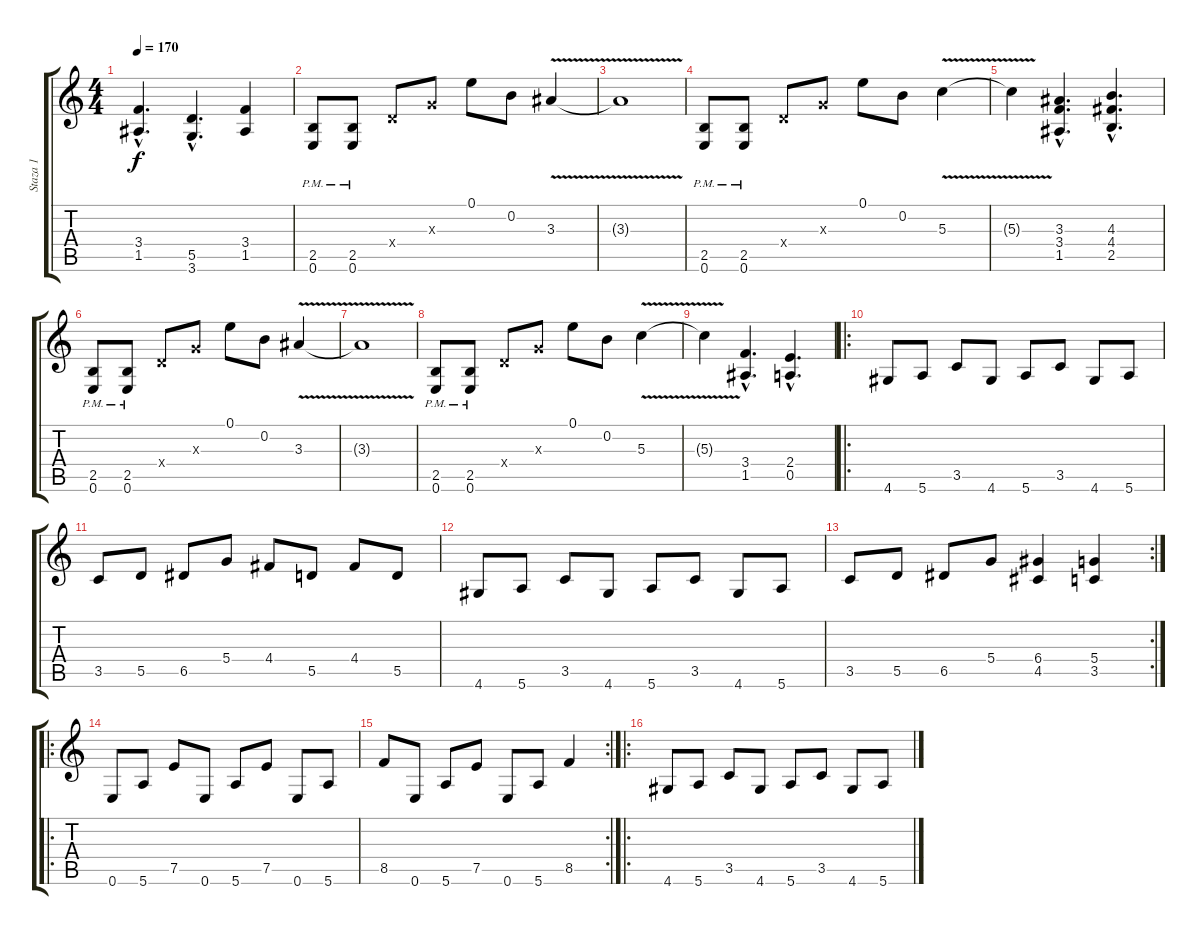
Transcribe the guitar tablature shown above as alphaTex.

\track ("Staza 1" "Staza 1") {instrument distortionguitar}
\staff {score tabs}
\tuning (E4 B3 G3 D3 A2 E2) {hide}
\ts (4 4)
\tempo 170
\clef g2
\ks c
(3.4{hac} 1.5{hac}).4{d dy f} (5.5{hac} 3.6{hac}).4{d} (3.4 1.5).4 |
(2.5{pm} 0.6{pm}).8 (2.5{pm} 0.6{pm}).8 0.4{x}.8 0.3{x}.8 0.1.8 0.2.8 3.3{v}.4 |
3.3{t}.1 |
(2.5{pm} 0.6{pm}).8 (2.5{pm} 0.6{pm}).8 0.4{x}.8 0.3{x}.8 0.1.8 0.2.8 5.3{v}.4 |
5.3{t}.4 (3.3{hac} 3.4{hac} 1.5{hac}).4{d} (4.3{hac} 4.4{hac} 2.5{hac}).4{d} |
(2.5{pm} 0.6{pm}).8 (2.5{pm} 0.6{pm}).8 0.4{x}.8 0.3{x}.8 0.1.8 0.2.8 3.3{v}.4 |
3.3{t}.1 |
(2.5{pm} 0.6{pm}).8 (2.5{pm} 0.6{pm}).8 0.4{x}.8 0.3{x}.8 0.1.8 0.2.8 5.3{v}.4 |
5.3{t}.4 (3.4{hac} 1.5{hac}).4{d} (2.4{hac} 0.5{hac}).4{d} |
\ro
4.6.8 5.6.8 3.5.8 4.6.8 5.6.8 3.5.8 4.6.8 5.6.8 |
3.5.8 5.5.8 6.5.8 5.4.8 4.4.8 5.5.8 4.4.8 5.5.8 |
4.6.8 5.6.8 3.5.8 4.6.8 5.6.8 3.5.8 4.6.8 5.6.8 |
\rc 2
3.5.8 5.5.8 6.5.8 5.4.8 (6.4 4.5).4 (5.4 3.5).4 |
\ro
0.6.8 5.6.8 7.5.8 0.6.8 5.6.8 7.5.8 0.6.8 5.6.8 |
\rc 2
8.5.8 0.6.8 5.6.8 7.5.8 0.6.8 5.6.8 8.5.4 |
\ro
4.6.8 5.6.8 3.5.8 4.6.8 5.6.8 3.5.8 4.6.8 5.6.8
